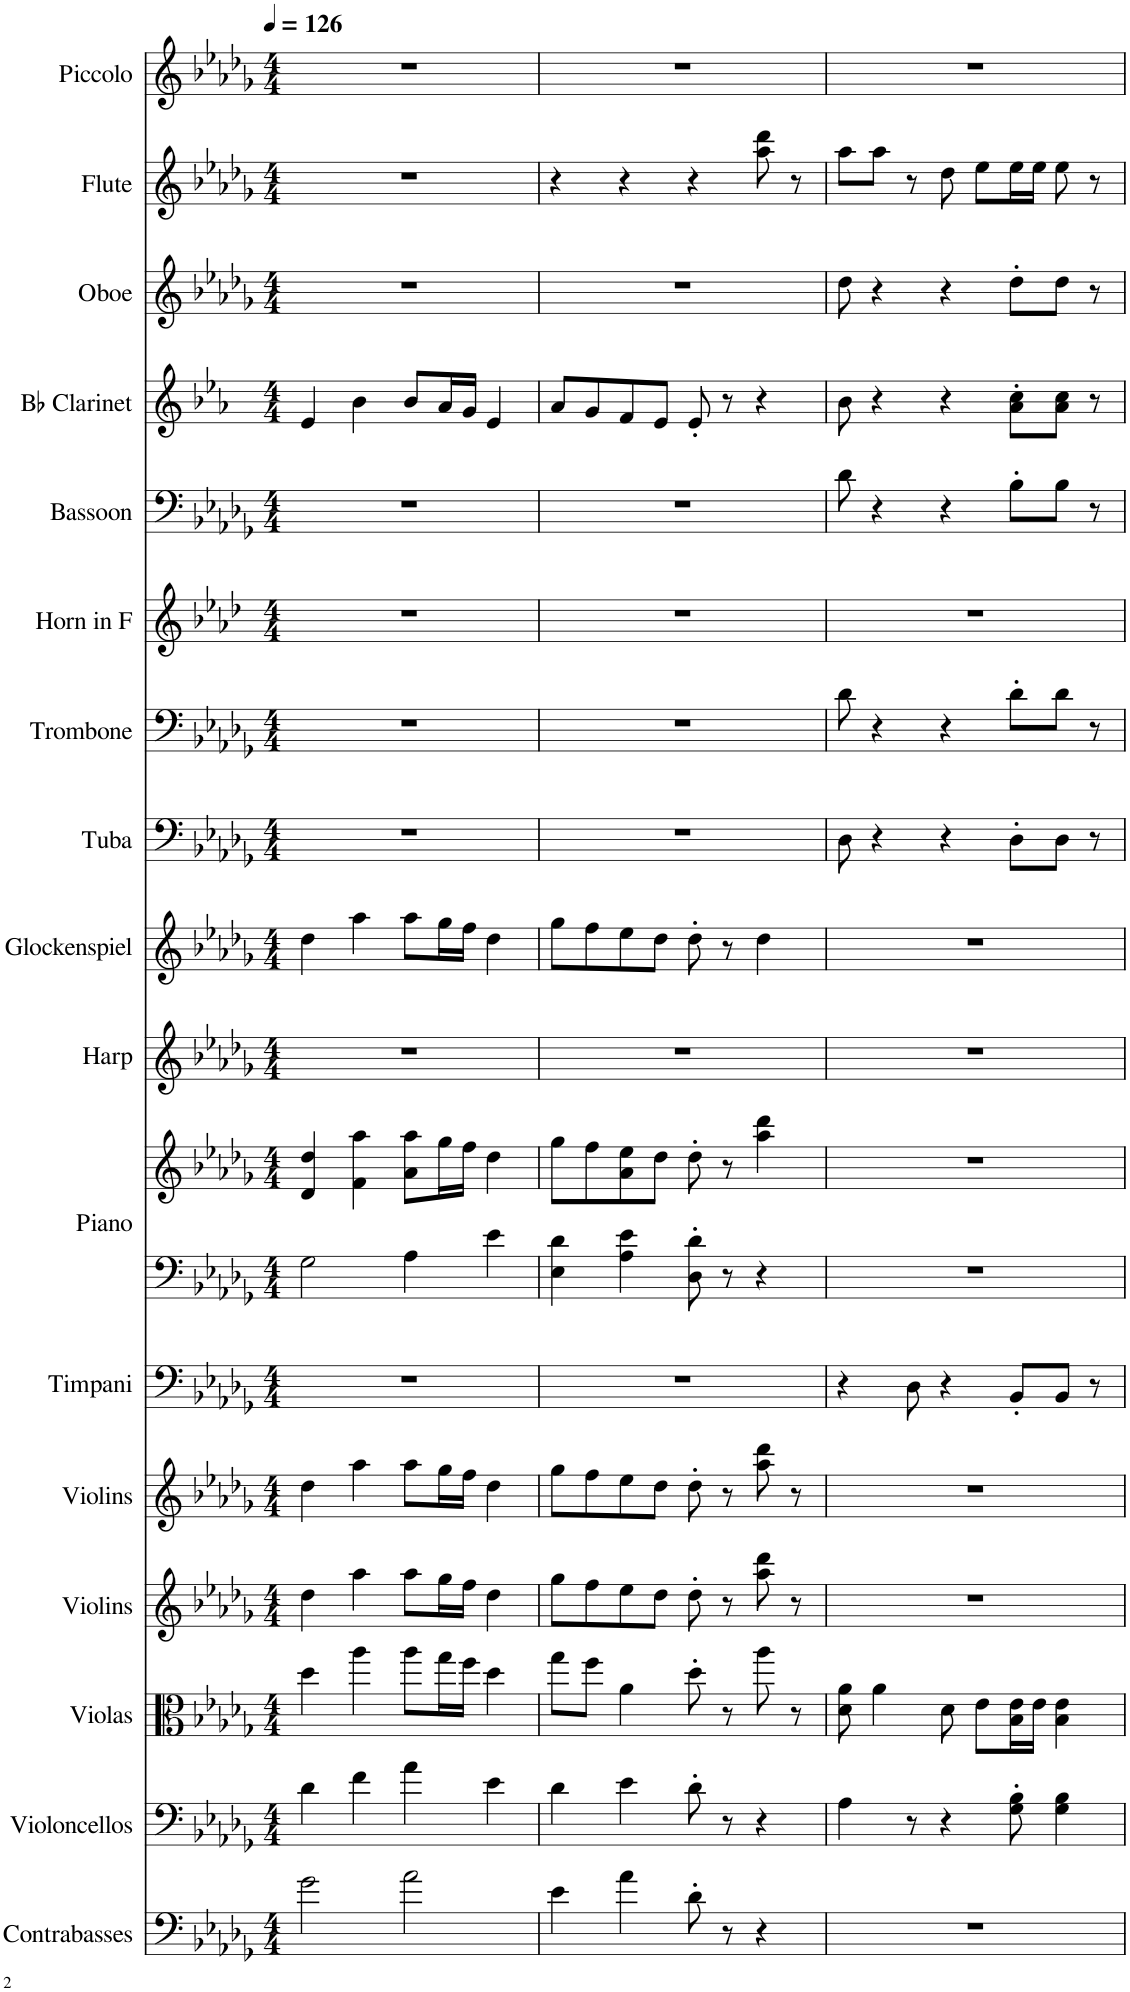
**kern	**kern	**kern	**kern	**kern	**kern	**kern	**kern	**kern	**kern	**kern	**kern	**kern	**kern	**kern	**kern	**kern	**kern
*part17	*part16	*part15	*part14	*part13	*part12	*part11	*part11	*part10	*part9	*part8	*part7	*part6	*part5	*part4	*part3	*part2	*part1
*staff18	*staff17	*staff16	*staff15	*staff14	*staff13	*staff12	*staff11	*staff10	*staff9	*staff8	*staff7	*staff6	*staff5	*staff4	*staff3	*staff2	*staff1
*I"Contrabasses	*I"Violoncellos	*I"Violas	*I"Violins	*I"Violins	*I"Timpani	*I"Piano	*	*I"Harp	*I"Glockenspiel	*I"Tuba	*I"Trombone	*I"Horn in F	*I"Bassoon	*I"Bb Clarinet	*I"Oboe	*I"Flute	*I"Piccolo
*I'Cbs.	*I'Vcs.	*I'Vlas.	*I'Vlns.	*I'Vlns.	*I'Timp.	*I'Pno.	*	*I'Hrp.	*I'Glock.	*I'Tba.	*I'Tbn.	*	*I'Bsn.	*I'Bb Cl.	*I'Ob.	*I'Fl.	*I'Picc.
*clefF4	*clefF4	*clefC3	*clefG2	*clefG2	*clefF4	*clefF4	*clefG2	*clefG2	*clefG2	*clefF4	*clefF4	*clefG2	*clefF4	*clefG2	*clefG2	*clefG2	*clefG2
*Trd7c12	*	*	*	*	*	*	*	*	*Trd-14c-24	*	*	*Trd4c7	*	*Trd1c2	*	*	*Trd-7c-12
*k[b-e-a-d-g-]	*k[b-e-a-d-g-]	*k[b-e-a-d-g-]	*k[b-e-a-d-g-]	*k[b-e-a-d-g-]	*k[b-e-a-d-g-]	*k[b-e-a-d-g-]	*k[b-e-a-d-g-]	*k[b-e-a-d-g-]	*k[b-e-a-d-g-]	*k[b-e-a-d-g-]	*k[b-e-a-d-g-]	*k[b-e-a-d-]	*k[b-e-a-d-g-]	*k[b-e-a-]	*k[b-e-a-d-g-]	*k[b-e-a-d-g-]	*k[b-e-a-d-g-]
*M4/4	*M4/4	*M4/4	*M4/4	*M4/4	*M4/4	*M4/4	*M4/4	*M4/4	*M4/4	*M4/4	*M4/4	*M4/4	*M4/4	*M4/4	*M4/4	*M4/4	*M4/4
*MM126	*MM126	*MM126	*MM126	*MM126	*MM126	*MM126	*MM126	*MM126	*MM126	*MM126	*MM126	*MM126	*MM126	*MM126	*MM126	*MM126	*MM126
=1	=1	=1	=1	=1	=1	=1	=1	=1	=1	=1	=1	=1	=1	=1	=1	=1	=1
2g-\	4d-\	4dd-\	4dd-\	4dd-\	1r	2G-\	4d-/ 4dd-/	1r	4dd-\	1r	1r	1r	1r	4e-/	1r	1r	1r
.	4f\	4aa-\	4aa-\	4aa-\	.	.	4f\ 4aa-\	.	4aa-\	.	.	.	.	4b-\	.	.	.
2a-\	4a-\	8aa-\L	8aa-\L	8aa-\L	.	4A-\	8a-\ 8aa-\L	.	8aa-\L	.	.	.	.	8b-/L	.	.	.
.	.	16gg-\L	16gg-\L	16gg-\L	.	.	16gg-\L	.	16gg-\L	.	.	.	.	16a-/L	.	.	.
.	.	16ff\JJ	16ff\JJ	16ff\JJ	.	.	16ff\JJ	.	16ff\JJ	.	.	.	.	16g/JJ	.	.	.
.	4e-\	4dd-\	4dd-\	4dd-\	.	4e-\	4dd-\	.	4dd-\	.	.	.	.	4e-/	.	.	.
=2	=2	=2	=2	=2	=2	=2	=2	=2	=2	=2	=2	=2	=2	=2	=2	=2	=2
4e-\	4d-\	8gg-\L	8gg-\L	8gg-\L	1r	4E-\ 4d-\	8gg-\L	1r	8gg-\L	1r	1r	1r	1r	8a-/L	1r	4r	1r
.	.	8ff\J	8ff\	8ff\	.	.	8ff\	.	8ff\	.	.	.	.	8g/	.	.	.
4a-\	4e-\	4a-\	8ee-\	8ee-\	.	4A-\ 4e-\	8a-\ 8ee-\	.	8ee-\	.	.	.	.	8f/	.	4r	.
.	.	.	8dd-\J	8dd-\J	.	.	8dd-\J	.	8dd-\J	.	.	.	.	8e-/J	.	.	.
8d-'\	8d-'\	8dd-'\	8dd-'\	8dd-'\	.	8D-\' 8d-\'	8dd-'\	.	8dd-'\	.	.	.	.	8e-'/	.	4r	.
8r	8r	8r	8r	8r	.	8r	8r	.	8r	.	.	.	.	8r	.	.	.
4r	4r	8aa-\	8aa-\ 8ddd-\	8aa-\ 8ddd-\	.	4r	4aa-\ 4ddd-\	.	4dd-\	.	.	.	.	4r	.	8aa-\ 8ddd-\	.
.	.	8r	8r	8r	.	.	.	.	.	.	.	.	.	.	.	8r	.
=3	=3	=3	=3	=3	=3	=3	=3	=3	=3	=3	=3	=3	=3	=3	=3	=3	=3
1r	4A-\	8d-\ 8a-\	1r	1r	4r	1r	1r	1r	1r	8D-\	8d-\	1r	8d-\	8b-\	8dd-\	8aa-\L	1r
.	.	4a-\	.	.	.	.	.	.	.	4r	4r	.	4r	4r	4r	8aa-\J	.
.	8r	.	.	.	8D-\	.	.	.	.	.	.	.	.	.	.	8r	.
.	4r	8d-\	.	.	4r	.	.	.	.	4r	4r	.	4r	4r	4r	8dd-\	.
.	.	8e-\L	.	.	.	.	.	.	.	.	.	.	.	.	.	8ee-\L	.
.	8G-\' 8B-\'	16B-\ 16e-\L	.	.	8BB-'/L	.	.	.	.	8D-'\L	8d-'\L	.	8B-'\L	8a-\' 8cc\'L	8dd-'\L	16ee-\L	.
.	.	16e-\JJ	.	.	.	.	.	.	.	.	.	.	.	.	.	16ee-\JJ	.
.	4G-\ 4B-\	4B-\ 4e-\	.	.	8BB-/J	.	.	.	.	8D-\J	8d-\J	.	8B-\J	8a-\ 8cc\J	8dd-\J	8ee-\	.
.	.	.	.	.	8r	.	.	.	.	8r	8r	.	8r	8r	8r	8r	.
=	=	=	=	=	=	=	=	=	=	=	=	=	=	=	=	=	=
*-	*-	*-	*-	*-	*-	*-	*-	*-	*-	*-	*-	*-	*-	*-	*-	*-	*-
